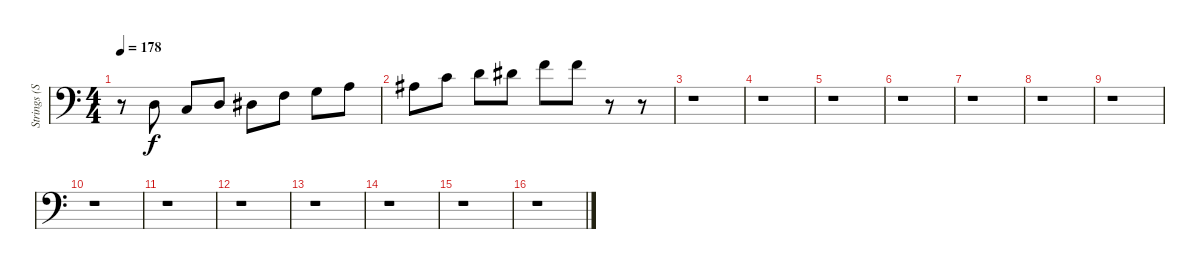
\track ("Strings (Staff 2)" "Strings (S") {instrument acousticgrandpiano}
\staff {score}
\tuning (E4 B3 G3 D3 A2 E2 B1) {hide}
\ts (4 4)
\tempo 178
\clef f4
\ks c
r.8{dy f} 0.4.8 3.5.8 0.4.8 1.4.8 3.4.8 0.3.8 2.3.8 |
3.3.8 1.2.8 3.2.8 4.2.8 1.1.8 1.1.8 r.8 r.8 |
\section ("" "")
r.1 |
r.1 |
r.1 |
r.1 |
r.1 |
r.1 |
r.1 |
r.1 |
r.1 |
\section ("" "")
r.1 |
r.1 |
r.1 |
r.1 |
r.1
